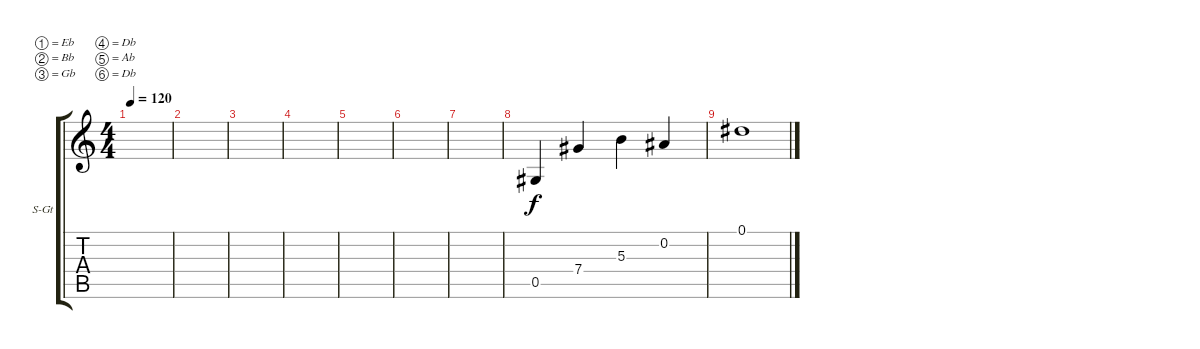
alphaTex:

\defaultSystemsLayout 4
\bracketExtendMode groupsimilarinstruments
\firstSystemTrackNameOrientation horizontal
\otherSystemsTrackNameOrientation horizontal
\track ("12 Струнка" "S-Gt") {instrument acousticguitarsteel}
\staff {score tabs}
\tuning (Eb4 Bb3 Gb3 Db3 Ab2 Db2)
\ts (4 4)
\tempo 120
\clef g2
\ks c
|
|
|
|
|
|
|
0.5.4 7.4.4 5.3.4 0.2.4 |
0.1.1
